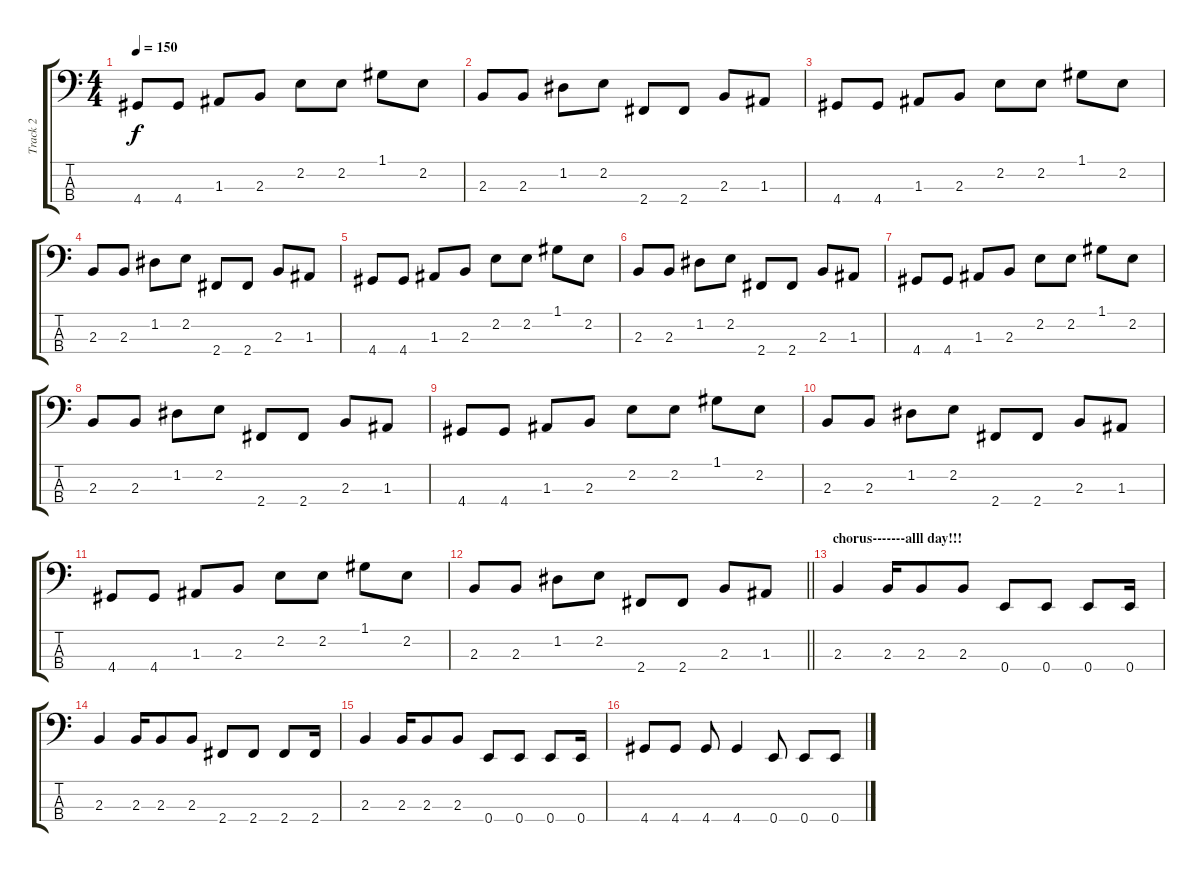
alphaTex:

\track ("Track 2" "Track 2") {instrument electricbassfinger}
\staff {score tabs}
\tuning (G2 D2 A1 E1) {hide}
\ts (4 4)
\tempo 150
\clef f4
\ks c
4.4.8{dy f} 4.4.8 1.3.8 2.3.8 2.2.8 2.2.8 1.1.8 2.2.8 |
2.3.8 2.3.8 1.2.8 2.2.8 2.4.8 2.4.8 2.3.8 1.3.8 |
4.4.8 4.4.8 1.3.8 2.3.8 2.2.8 2.2.8 1.1.8 2.2.8 |
2.3.8 2.3.8 1.2.8 2.2.8 2.4.8 2.4.8 2.3.8 1.3.8 |
4.4.8 4.4.8 1.3.8 2.3.8 2.2.8 2.2.8 1.1.8 2.2.8 |
2.3.8 2.3.8 1.2.8 2.2.8 2.4.8 2.4.8 2.3.8 1.3.8 |
4.4.8 4.4.8 1.3.8 2.3.8 2.2.8 2.2.8 1.1.8 2.2.8 |
2.3.8 2.3.8 1.2.8 2.2.8 2.4.8 2.4.8 2.3.8 1.3.8 |
4.4.8 4.4.8 1.3.8 2.3.8 2.2.8 2.2.8 1.1.8 2.2.8 |
2.3.8 2.3.8 1.2.8 2.2.8 2.4.8 2.4.8 2.3.8 1.3.8 |
4.4.8 4.4.8 1.3.8 2.3.8 2.2.8 2.2.8 1.1.8 2.2.8 |
\barLineRight lightlight
2.3.8 2.3.8 1.2.8 2.2.8 2.4.8 2.4.8 2.3.8 1.3.8 |
\section ("" "chorus-------alll day!!!")
2.3.4 2.3.16 2.3.8 2.3.8 0.4.8 0.4.8 0.4.8 0.4.16 |
2.3.4 2.3.16 2.3.8 2.3.8 2.4.8 2.4.8 2.4.8 2.4.16 |
2.3.4 2.3.16 2.3.8 2.3.8 0.4.8 0.4.8 0.4.8 0.4.16 |
4.4.8 4.4.8 4.4.8 4.4.4 0.4.8 0.4.8 0.4.8
